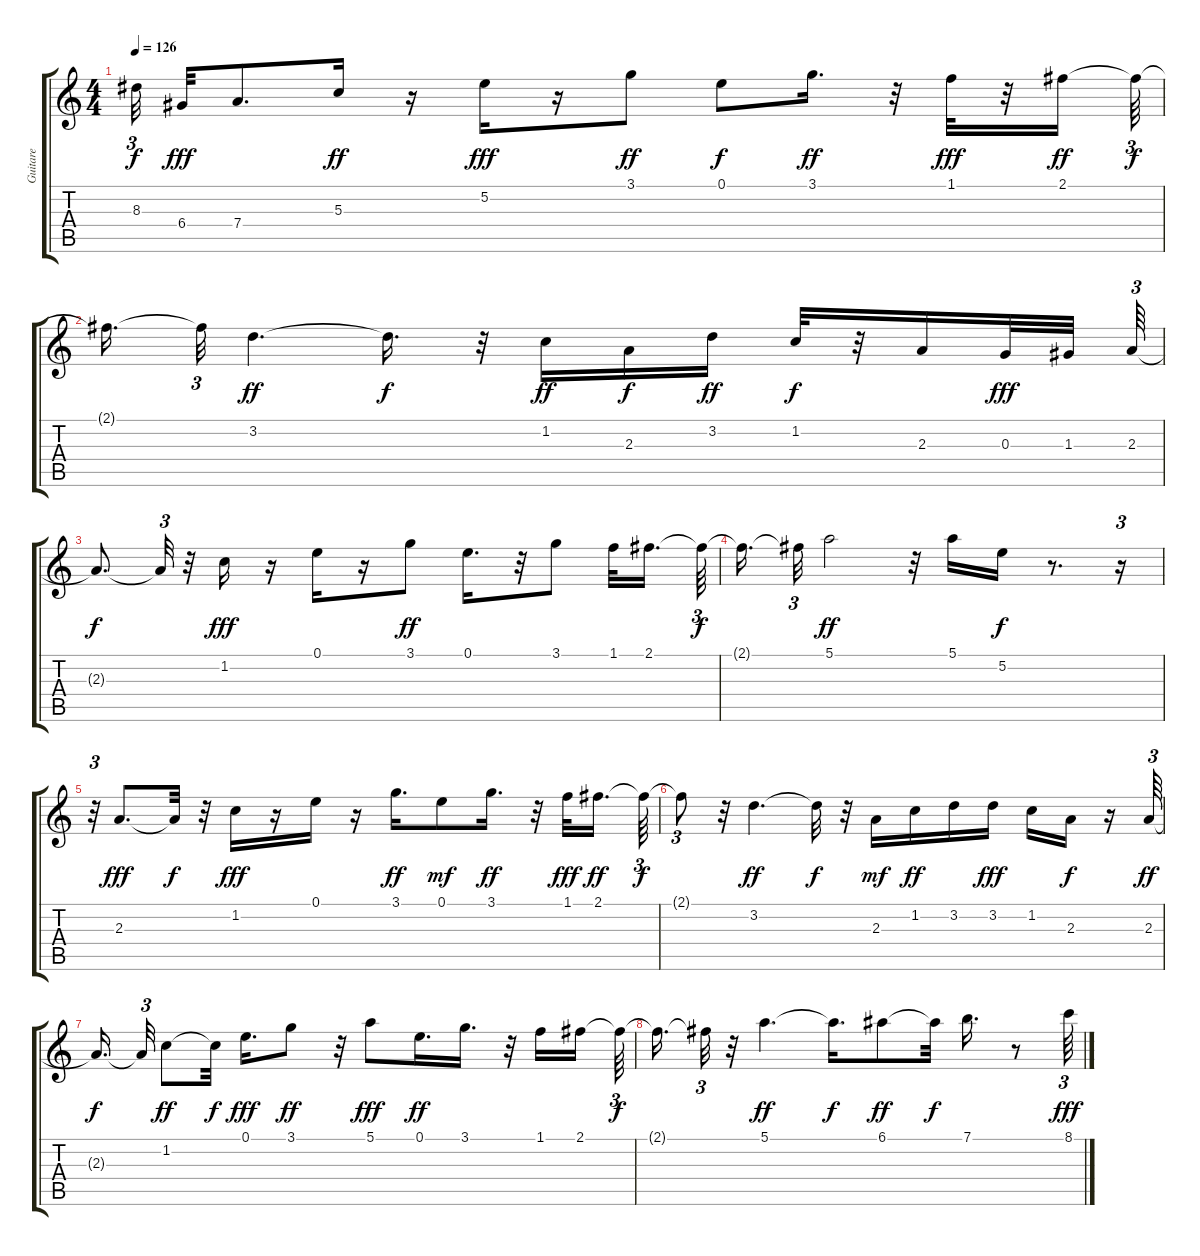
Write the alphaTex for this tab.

\track ("Guitare" "Guitare") {instrument electricguitarjazz}
\staff {score tabs}
\tuning (E4 B3 G3 D3 A2 E2) {hide}
\ts (4 4)
\tempo 126
\clef g2
\ks c
8.3{t}.32{tu (3 2) dy f beam splitsecondary} 6.4.32{dy fff} 7.4.8{d} 5.3.16{dy ff} r.16 5.2.16{dy fff} r.16 3.1.8{dy ff} 0.1.8{dy f} 3.1.16{d dy ff} r.32 1.1.32{dy fff} r.32 2.1.16{dy ff} 2.1{t}.64{tu (3 2) dy f} |
2.1{t}.16{d} 2.1{t}.32{tu (3 2)} 3.2.4{d dy ff} 3.2{t}.16{d dy f} r.32 1.2.16{dy ff} 2.3.16{dy f} 3.2.16{dy ff} 1.2.32{dy f} r.32 2.3.16 0.3.32{dy fff} 1.3.32{beam splitsecondary} 2.3.64{tu (3 2)} |
2.3{t}.8{d dy f} 2.3{t}.32{tu (3 2)} r.32 1.2.16{dy fff} r.16 0.1.16 r.16 3.1.8{dy ff} 0.1.16{d} r.32 3.1.8 1.1.32 2.1.16{d beam splitsecondary} 2.1{t}.64{tu (3 2) dy f} |
2.1{t}.16{d} 2.1{t}.32{tu (3 2)} 5.1.2{dy ff} r.32 5.1.16 5.2.16{dy f} r.8{d} r.16{tu (3 2)} |
r.32{tu (3 2)} 2.3.8{d dy fff} 2.3{t}.32{dy f} r.32 1.2.16{dy fff} r.16 0.1.16 r.16 3.1.16{d dy ff} 0.1.8{dy mf} 3.1.16{d dy ff} r.32 1.1.32{dy fff} 2.1.16{d dy ff beam splitsecondary} 2.1{t}.64{tu (3 2) dy f} |
2.1{t}.8{tu (3 2)} r.32 3.2.4{d dy ff} 3.2{t}.32{dy f} r.32 2.3.16{dy mf} 1.2.16{dy ff} 3.2.16 3.2.16{dy fff} 1.2.16 2.3.16{dy f} r.16 2.3.64{tu (3 2) dy ff} |
2.3{t}.16{d dy f beam splitsecondary} 2.3{t}.32{tu (3 2)} 1.2.8{dy ff} 1.2{t}.32{dy f} 0.1.16{d dy fff} 3.1.8{dy ff} r.32 5.1.8{dy fff} 0.1.16{d dy ff} 3.1.16{d} r.32 1.1.16 2.1.16{beam splitsecondary} 2.1{t}.64{tu (3 2) dy f} |
2.1{t}.16{d} 2.1{t}.32{tu (3 2)} r.32 5.1.4{d dy ff} 5.1{t}.16{d dy f} 6.1.8{dy ff} 6.1{t}.32{dy f} 7.1.16{d} r.8 8.1.64{tu (3 2) dy fff}
